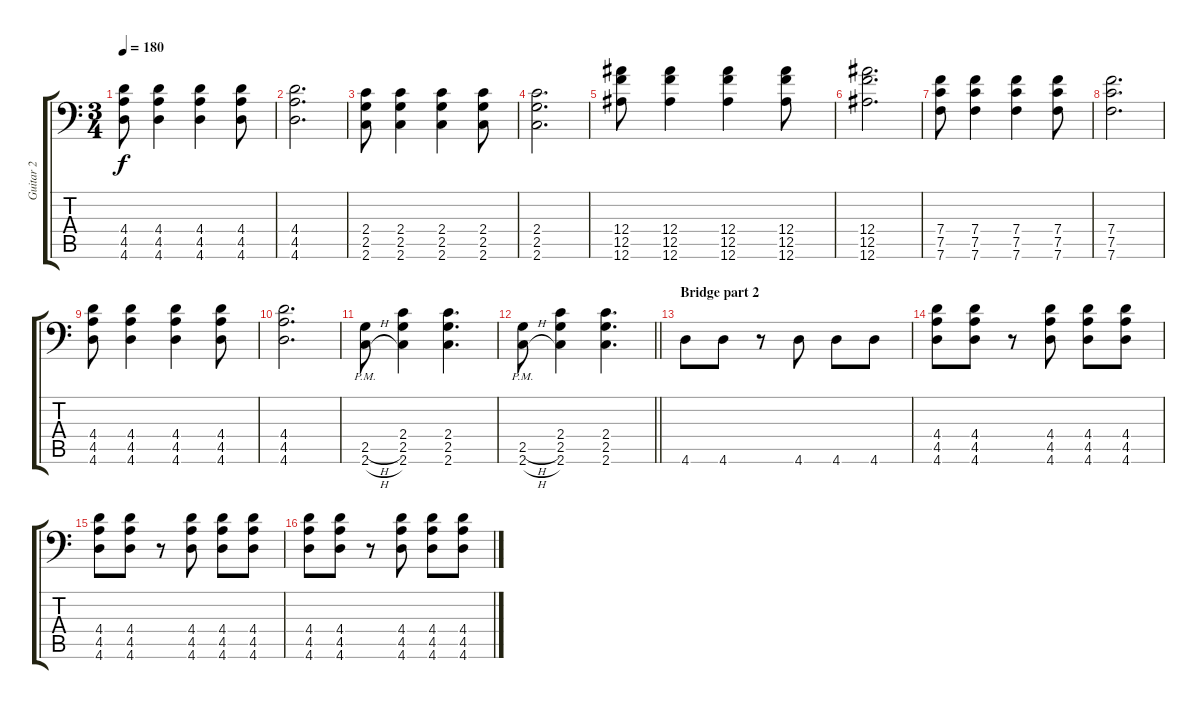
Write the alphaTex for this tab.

\track ("Guitar 2" "Guitar 2") {instrument distortionguitar}
\staff {score tabs}
\tuning (C4 G3 Eb3 Bb2 F2 Bb1) {hide}
\ts (3 4)
\tempo 180
\clef f4
\ks c
(4.4 4.5 4.6).8{dy f} (4.4 4.5 4.6).4 (4.4 4.5 4.6).4 (4.4 4.5 4.6).8 |
(4.4 4.5 4.6).2{d} |
(2.4 2.5 2.6).8 (2.4 2.5 2.6).4 (2.4 2.5 2.6).4 (2.4 2.5 2.6).8 |
(2.4 2.5 2.6).2{d} |
(12.4 12.5 12.6).8 (12.4 12.5 12.6).4 (12.4 12.5 12.6).4 (12.4 12.5 12.6).8 |
(12.4 12.5 12.6).2{d} |
(7.4 7.5 7.6).8 (7.4 7.5 7.6).4 (7.4 7.5 7.6).4 (7.4 7.5 7.6).8 |
(7.4 7.5 7.6).2{d} |
(4.4 4.5 4.6).8 (4.4 4.5 4.6).4 (4.4 4.5 4.6).4 (4.4 4.5 4.6).8 |
(4.4 4.5 4.6).2{d} |
(2.5{h pm} 2.6{h pm}).8 (2.4 2.5 2.6).4 (2.4 2.5 2.6).4{d} |
\barLineRight lightlight
(2.5{h pm} 2.6{h pm}).8 (2.4 2.5 2.6).4 (2.4 2.5 2.6).4{d} |
\section ("" "Bridge part 2")
4.6.8 4.6.8 r.8 4.6.8 4.6.8 4.6.8 |
(4.4 4.5 4.6).8 (4.4 4.5 4.6).8 r.8 (4.4 4.5 4.6).8 (4.4 4.5 4.6).8 (4.4 4.5 4.6).8 |
(4.4 4.5 4.6).8 (4.4 4.5 4.6).8 r.8 (4.4 4.5 4.6).8 (4.4 4.5 4.6).8 (4.4 4.5 4.6).8 |
(4.4 4.5 4.6).8 (4.4 4.5 4.6).8 r.8 (4.4 4.5 4.6).8 (4.4 4.5 4.6).8 (4.4 4.5 4.6).8
